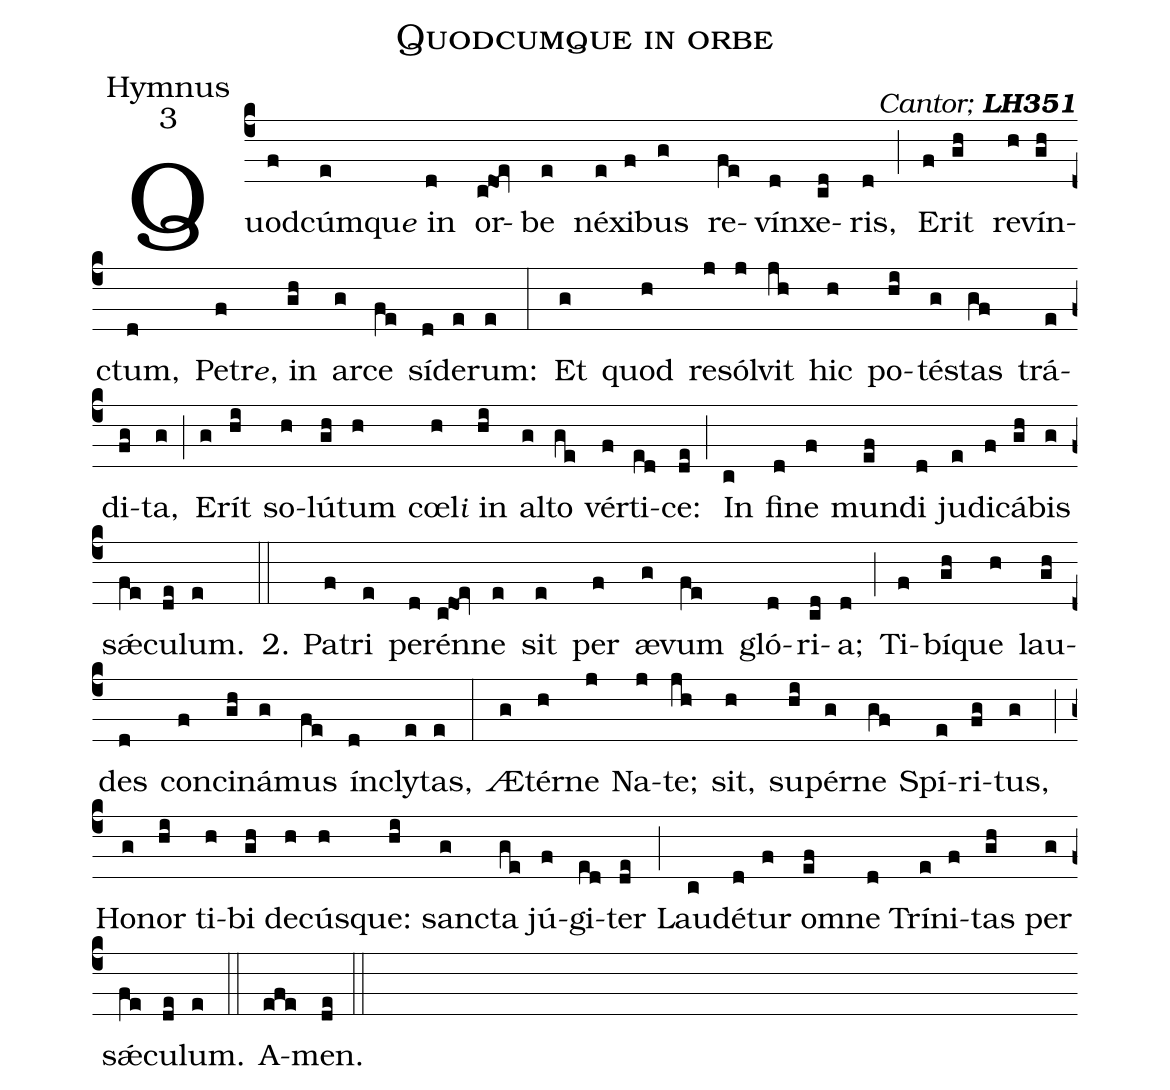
name:Quodcumque in orbe;
office-part:Hymnus;
mode:3;
commentary:{\itshape\mdseries  Cantor;\/} {\bfseries LH351};
%%
(c4) Quod(f)cúm(e)qu<e>e</e> in(d) or(c!do1!ev)be(e) né(e)xi(f)bus(g) re(fe)vín(d)xe(cd)ris,(d) (;)
E(f)rit(gh) re(h)vín(gh)ctum,(d) Pe(f)tr<e>e</e>, in(gh) ar(g)ce(fe) sí(d)de(e)rum:(e) (:)
Et(g) quod(h) re(j)sól(j)vit(jh) hic(h) po(hi)té(g)stas(gf) trá(e)di(fg)ta,(g) (;)
E(g)rít(hi) so(h)lú(gh)tum(h) cœ(h)l<e>i</e> in(hi) al(g)to(ge) vér(f)ti(ed)ce:(de) (;)
In(c) fi(d)ne(f) mun(ef)di(d) ju(e)di(f)cá(gh)bis(g) sǽ(fe)cu(de)lum.(e) (::)

2. Pa(f)tri(e) pe(d)rén(c!do1!ev)ne(e) sit(e) per(f) æ(g)vum(fe) gló(d)ri(cd)a;(d) (;)
Ti(f)bí(gh)que(h) lau(gh)des(d) con(f)cin(gh)á(g)mus(fe) ín(d)cly(e)tas,(e) (:)
Æ(g)tér(h)ne(j) Na(j)te;(jh) sit,(h) su(hi)pér(g)ne(gf) Spí(e)ri(fg)tus,(g) (;)
Ho(g)nor(hi) ti(h)bi(gh) de(h)cús(h)que:(hi) sanc(g)ta(ge) jú(f)gi(ed)ter(de) (;)
Lau(c)dé(d)tur(f) o(ef)mne(d) Trí(e)ni(f)tas(gh) per(g) sǽ(fe)cu(de)lum.(e) (::)
A(efe)men.(de) (::)
